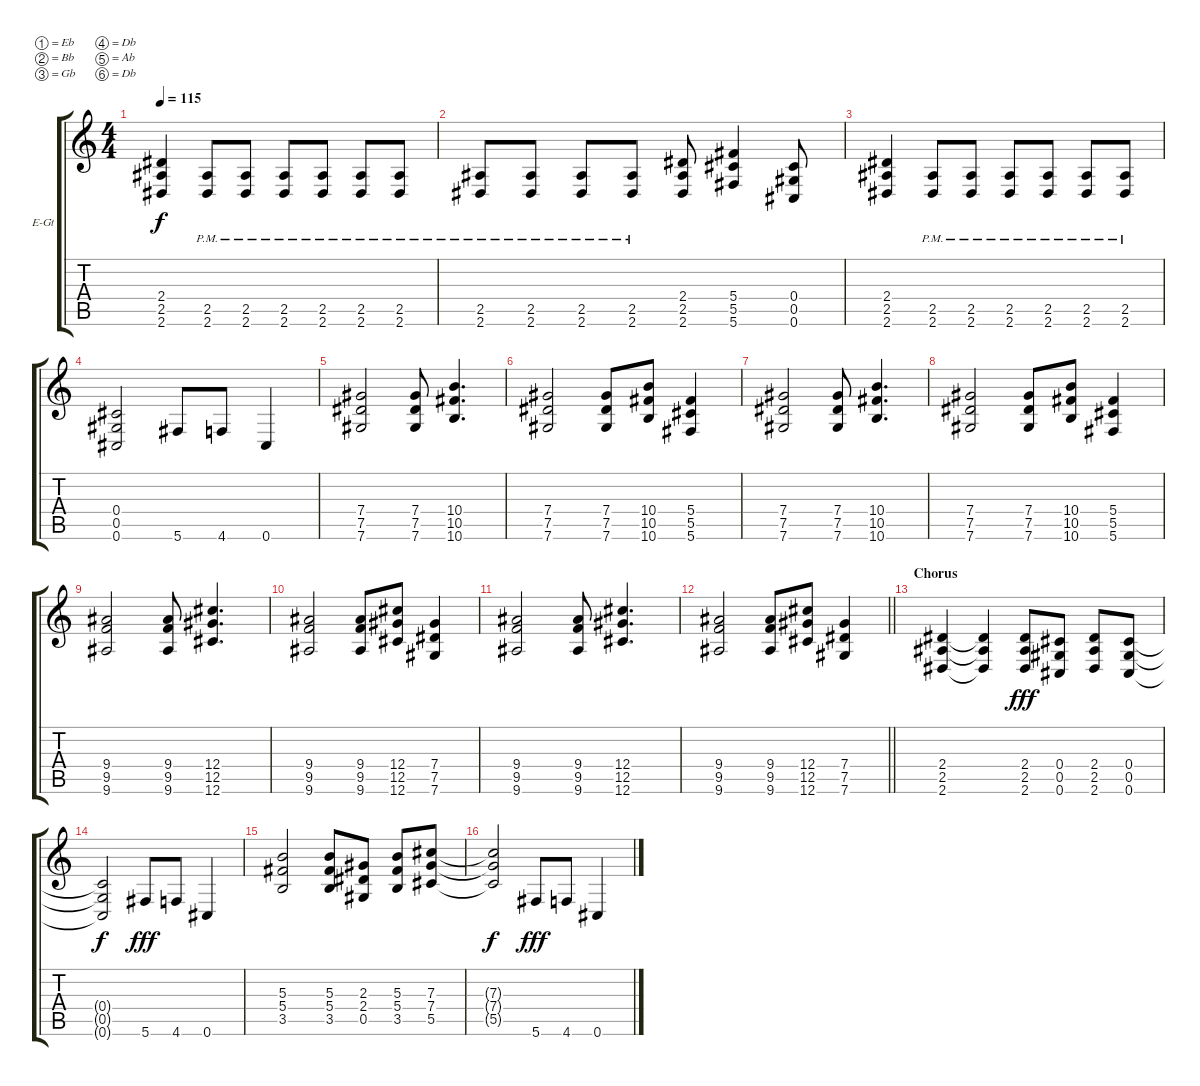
\bracketExtendMode groupsimilarinstruments
\firstSystemTrackNameOrientation horizontal
\otherSystemsTrackNameOrientation horizontal
\track ("Rhythm" "E-Gt") {instrument distortionguitar}
\staff {score tabs}
\tuning (Eb4 Bb3 Gb3 Db3 Ab2 Db2)
\ts (4 4)
\tempo 115
\clef g2
\ks c
(2.4 2.5 2.6).4{dy f} (2.5{pm} 2.6{pm}).8 (2.5{pm} 2.6{pm}).8 (2.5{pm} 2.6{pm}).8 (2.5{pm} 2.6{pm}).8 (2.5{pm} 2.6{pm}).8 (2.5{pm} 2.6{pm}).8 |
(2.5{pm} 2.6{pm}).8 (2.5{pm} 2.6{pm}).8 (2.5{pm} 2.6{pm}).8 (2.5{pm} 2.6{pm}).8 (2.4 2.5 2.6).8 (5.4 5.5 5.6).4 (0.4 0.5 0.6).8 |
(2.4 2.5 2.6).4 (2.5{pm} 2.6{pm}).8 (2.5{pm} 2.6{pm}).8 (2.5{pm} 2.6{pm}).8 (2.5{pm} 2.6{pm}).8 (2.5{pm} 2.6{pm}).8 (2.5{pm} 2.6{pm}).8 |
(0.4 0.5 0.6).2 5.6.8 4.6.8 0.6.4 |
(7.4 7.5 7.6).2 (7.4 7.5 7.6).8 (10.4 10.5 10.6).4{d} |
(7.4 7.5 7.6).2 (7.4 7.5 7.6).8 (10.4 10.5 10.6).8 (5.4 5.5 5.6).4 |
(7.4 7.5 7.6).2 (7.4 7.5 7.6).8 (10.4 10.5 10.6).4{d} |
(7.4 7.5 7.6).2 (7.4 7.5 7.6).8 (10.4 10.5 10.6).8 (5.4 5.5 5.6).4 |
(9.4 9.5 9.6).2 (9.4 9.5 9.6).8 (12.4 12.5 12.6).4{d} |
(9.4 9.5 9.6).2 (9.4 9.5 9.6).8 (12.4 12.5 12.6).8 (7.4 7.5 7.6).4 |
(9.4 9.5 9.6).2 (9.4 9.5 9.6).8 (12.4 12.5 12.6).4{d} |
\barLineRight lightlight
(9.4 9.5 9.6).2 (9.4 9.5 9.6).8 (12.4 12.5 12.6).8 (7.4 7.5 7.6).4 |
\section ("" "Chorus")
(2.4 2.5 2.6).4 (2.4{t} 2.5{t} 2.6{t}).4 (2.4 2.5 2.6).8{dy fff} (0.4 0.5 0.6).8 (2.4 2.5 2.6).8 (0.4 0.5 0.6).8 |
(0.4{t} 0.5{t} 0.6{t}).2{dy f} 5.6.8{dy fff} 4.6.8 0.6.4 |
(5.3 5.4 3.5).2 (5.3 5.4 3.5).8 (2.3 2.4 0.5).8 (5.3 5.4 3.5).8 (7.3 7.4 5.5).8 |
(7.3{t} 7.4{t} 5.5{t}).2{dy f} 5.6.8{dy fff} 4.6.8 0.6.4
